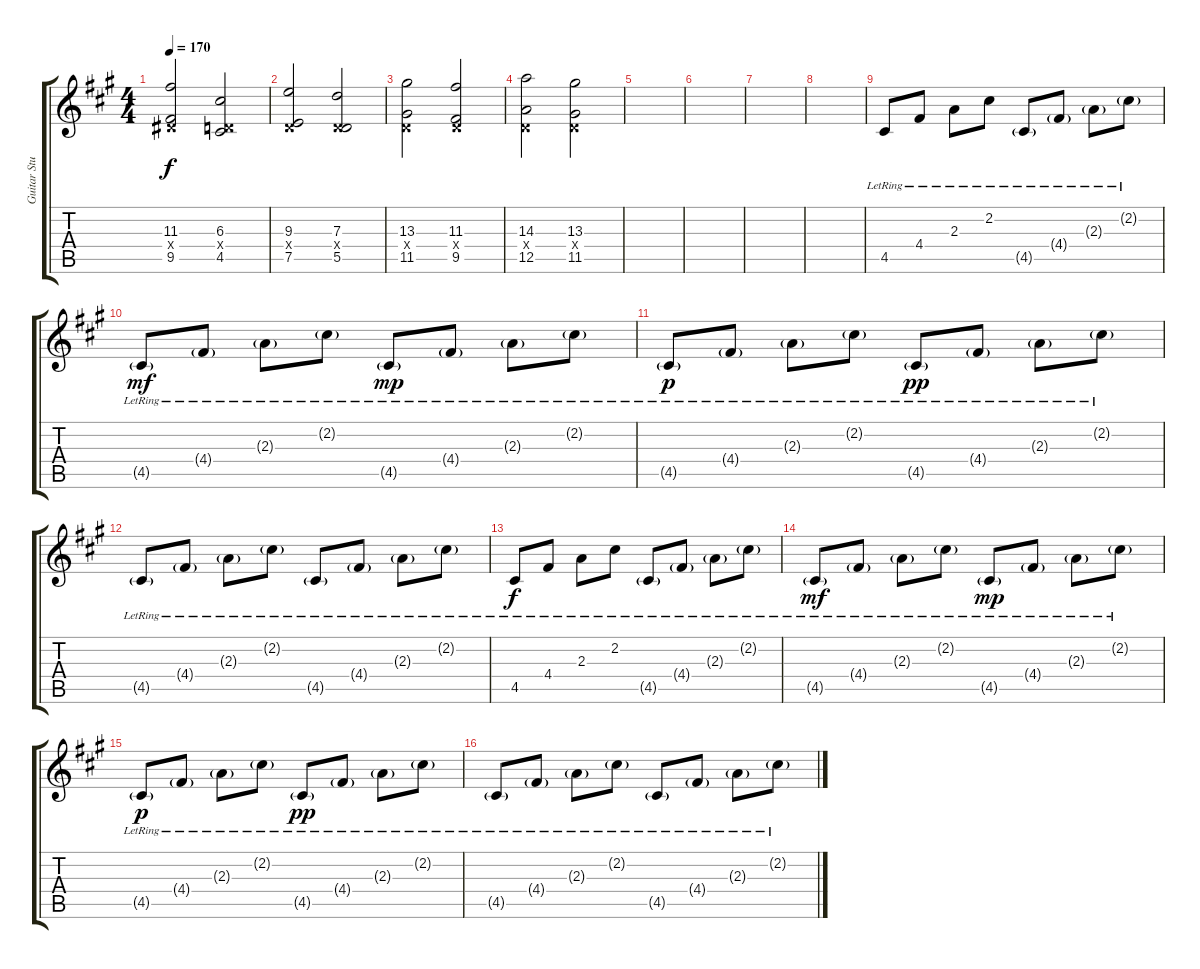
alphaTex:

\track ("Guitar Studio 1" "Guitar Stu") {instrument distortionguitar}
\staff {score tabs}
\tuning (E4 B3 G3 D3 A2 D2) {hide}
\ts (4 4)
\tempo 170
\clef g2
\ks a
(11.3 1.4{x} 9.5).2{dy f} (6.3 0.4{x} 4.5).2 |
(9.3 0.4{x} 7.5).2 (7.3 0.4{x} 5.5).2 |
(13.3 0.4{x} 11.5).2 (11.3 0.4{x} 9.5).2 |
(14.3 0.4{x} 12.5).2 (13.3 0.4{x} 11.5).2 |
|
|
|
|
4.5{lr}.8{volume 15 instrument acousticguitarsteel} 4.4{lr}.8 2.3{lr}.8 2.2{lr}.8 4.5{g lr}.8 4.4{g lr}.8 2.3{g lr}.8 2.2{g lr}.8 |
4.5{g lr}.8{dy mf} 4.4{g lr}.8 2.3{g lr}.8 2.2{g lr}.8 4.5{g lr}.8{dy mp} 4.4{g lr}.8 2.3{g lr}.8 2.2{g lr}.8 |
4.5{g lr}.8{dy p} 4.4{g lr}.8 2.3{g lr}.8 2.2{g lr}.8 4.5{g lr}.8{dy pp} 4.4{g lr}.8 2.3{g lr}.8 2.2{g lr}.8 |
4.5{g lr}.8 4.4{g lr}.8 2.3{g lr}.8 2.2{g lr}.8 4.5{g lr}.8 4.4{g lr}.8 2.3{g lr}.8 2.2{g lr}.8 |
4.5{lr}.8{dy f} 4.4{lr}.8 2.3{lr}.8 2.2{lr}.8 4.5{g lr}.8 4.4{g lr}.8 2.3{g lr}.8 2.2{g lr}.8 |
4.5{g lr}.8{dy mf} 4.4{g lr}.8 2.3{g lr}.8 2.2{g lr}.8 4.5{g lr}.8{dy mp} 4.4{g lr}.8 2.3{g lr}.8 2.2{g lr}.8 |
4.5{g lr}.8{dy p} 4.4{g lr}.8 2.3{g lr}.8 2.2{g lr}.8 4.5{g lr}.8{dy pp} 4.4{g lr}.8 2.3{g lr}.8 2.2{g lr}.8 |
4.5{g lr}.8 4.4{g lr}.8 2.3{g lr}.8 2.2{g lr}.8 4.5{g lr}.8 4.4{g lr}.8 2.3{g lr}.8 2.2{g lr}.8
